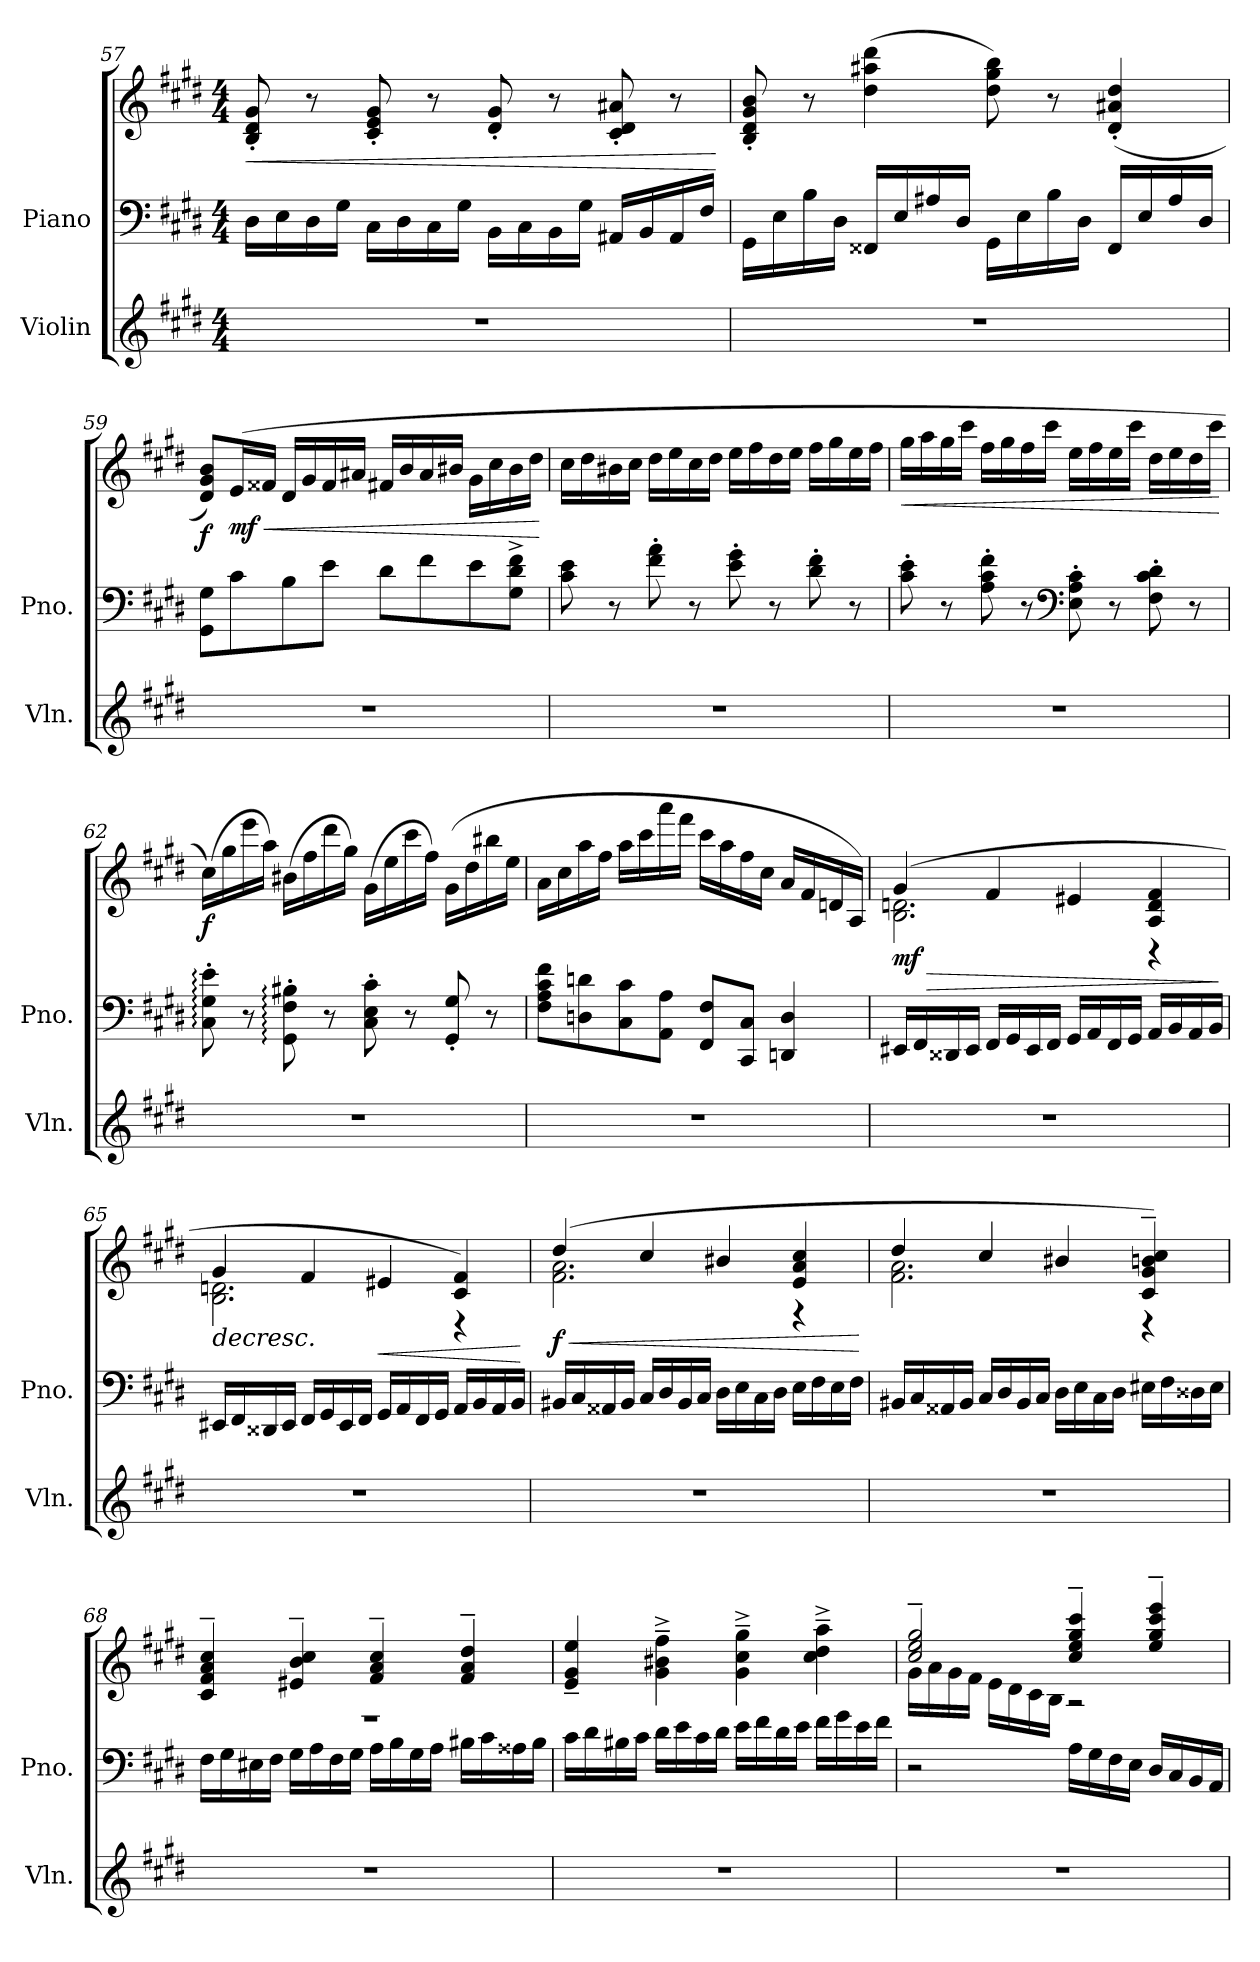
**kern	**kern	**kern	**dynam
*part2	*part1	*part1	*part1
*staff3	*staff2	*staff1	*staff1/2
*I"Violin	*I"Piano	*	*
*I'Vln.	*I'Pno.	*	*
!!LO:LB:g=z
*clefG2	*clefF4	*clefG2	*
*k[f#c#g#d#]	*k[f#c#g#d#]	*k[f#c#g#d#]	*
*M4/4	*M4/4	*M4/4	*
=57	=57	=57	=57
!	!	!	!LO:HP:b
1r	16D#\LL	8B/' 8d#/' 8g#/'	<
.	16E\	.	.
.	16D#\	8r	.
.	16G#\JJ	.	.
.	16C#\LL	8c#/' 8e/' 8g#/'	.
.	16D#\	.	.
.	16C#\	8r	.
.	16G#\JJ	.	.
.	16BB\LL	8d#/' 8g#/'	.
.	16C#\	.	.
.	16BB\	8r	.
.	16G#\JJ	.	.
.	16AA#X/LL	8c#/' 8d#/' 8a#X/'	.
.	16BB/	.	.
.	16AA#/	8r	.
.	16F#/JJ	.	.
.	.	.	[
=58	=58	=58	=58
1r	16GG#\LL	8B/' 8d#/' 8g#/' 8b/'	.
.	16E\	.	.
.	16B\	8r	.
.	16D#\JJ	.	.
.	16FF##X/LL	(4dd#\ 4aa#X\ 4ddd#\	.
.	16E/	.	.
.	16A#X/	.	.
.	16D#/JJ	.	.
.	16GG#\LL	8dd#\ 8gg#\ 8bb\)	.
.	16E\	.	.
.	16B\	8r	.
.	16D#\JJ	.	.
.	16FF##/LL	(4d#/' 4a#X/' 4dd#/'	.
.	16E/	.	.
.	16A#/	.	.
.	16D#/JJ	.	.
!!LO:LB:g=z
=59	=59	=59	=59
!	!	!	!LO:DY:b
1r	8GG#\ 8G#\L	8d#/ 8g#/ 8b/L)	f
!	!	!	!LO:HP:b
!	!	!	!LO:DY:n=1:b
.	8c#\	(16e/L	< mf
.	.	16f##X/JJ	.
.	8B\	16d#/LL	.
.	.	16g#/	.
.	8e\J	16f##/	.
.	.	16a#X/JJ	.
.	8d#\L	16f#X/LL	.
.	.	16b/	.
.	8f#\	16a#/	.
.	.	16b#X/JJ	.
.	8e\	16g#\LL	.
.	.	16cc#\	.
.	8G#\^ 8d#\^ 8f#\^J	16b#\	.
.	.	16dd#\JJ	.
.	.	.	[
=60	=60	=60	=60
1r	8c#\ 8e\	16cc#\LL	.
.	.	16dd#\	.
.	8r	16b#X\	.
.	.	16cc#\JJ	.
.	8f#\' 8a\'	16dd#\LL	.
.	.	16ee\	.
.	8r	16cc#\	.
.	.	16dd#\JJ	.
.	8e\' 8g#\'	16ee\LL	.
.	.	16ff#\	.
.	8r	16dd#\	.
.	.	16ee\JJ	.
.	8d#\' 8f#\'	16ff#\LL	.
.	.	16gg#\	.
.	8r	16ee\	.
.	.	16ff#\JJ	.
!!LO:LB:g=z
=61	=61	=61	=61
!	!	!	!LO:HP:b
1r	8c#\' 8e\'	16gg#\LL	<
.	.	16aa\	.
.	8r	16gg#\	.
.	.	16ccc#\JJ	.
.	8A\' 8c#\' 8f#\'	16ff#\LL	.
.	.	16gg#\	.
.	8r	16ff#\	.
.	.	16ccc#\JJ	.
*	*clefF4	*	*
.	8E\' 8A\' 8c#\'	16ee\LL	.
.	.	16ff#\	.
.	8r	16ee\	.
.	.	16ccc#\JJ	.
.	8F#\' 8c#\' 8d#\'	16dd#\LL	.
.	.	16ee\	.
.	8r	16dd#\	.
.	.	16ccc#\JJ	.
.	.	.	[
=62	=62	=62	=62
!	!	!	!LO:DY:b
1r	8C#\:' 8G#\:' 8e\:'	(16cc#\LL)	f
.	.	16gg#\	.
.	8r	16eee\	.
.	.	16aa\JJ)	.
.	8GG#\:' 8F#\:' 8B#X\:'	(16b#X\LL	.
.	.	16ff#\	.
.	8r	16ddd#\	.
.	.	16gg#\JJ)	.
.	8C#\' 8E\' 8c#\'	(16g#\LL	.
.	.	16ee\	.
.	8r	16ccc#\	.
.	.	16ff#\JJ)	.
.	8GG#/' 8G#/'	(16g#\LL	.
.	.	16dd#\	.
.	8r	16bb#X\	.
.	.	16ee\JJ	.
!!LO:PB:g=z
=63	=63	=63	=63
1r	8F#\ 8A\ 8c#\ 8f#\L	16a\LL	.
.	.	16cc#\	.
.	8Dn\ 8dn\	16aa\	.
.	.	16ff#\JJ	.
.	8C#\ 8c#\	16aa\LL	.
.	.	16ccc#\	.
.	8AA\ 8A\J	16aaa\	.
.	.	16fff#\JJ	.
.	8FF#/ 8F#/L	16ccc#\LL	.
.	.	16aa\	.
.	8CC#/ 8C#/J	16ff#\	.
.	.	16cc#\JJ	.
.	4DDn/ 4D/	16a/LL	.
.	.	16f#/	.
.	.	16dn/	.
.	.	16A/JJ)	.
=64	=64	=64	=64
!	!	!	!LO:HP:b
*	*	*^	*
!	!	!	!	!LO:DY:n=1:b
1r	16EE#X/LL	(4g#/	2.B\ 2.dn\	> mf
.	16FF#/	.	.	.
.	16DD##X/	.	.	.
.	16EE#/JJ	.	.	.
.	16FF#/LL	4f#/	.	.
.	16GG#/	.	.	.
.	16EE#/	.	.	.
.	16FF#/JJ	.	.	.
.	16GG#/LL	4e#X/	.	.
.	16AA/	.	.	.
.	16FF#/	.	.	.
.	16GG#/JJ	.	.	.
.	16AA/LL	4A/ 4d/ 4f#/	4r	.
.	16BB/	.	.	.
.	16AA/	.	.	.
.	16BB/JJ	.	.	.
*	*	*v	*v	*
.	.	.	]
!!LO:LB:g=z
=65	=65	=65	=65
!	!	!	!LO:HP:b
*	*	*^	*
1r	16EE#X/LL	4g#/	2.B\ 2.dn\	>
.	16FF#/	.	.	.
.	16DD##X/	.	.	.
.	16EE#/JJ	.	.	.
.	16FF#/LL	4f#/	.	.
.	16GG#/	.	.	.
.	16EE#/	.	.	.
.	16FF#/JJ	.	.	.
!	!	!	!	!LO:HP:b
.	16GG#/LL	4e#X/	.	<
.	16AA/	.	.	.
.	16FF#/	.	.	.
.	16GG#/JJ	.	.	.
.	16AA/LL	4c#/ 4f#/)	4r	.
.	16BB/	.	.	.
.	16AA/	.	.	.
.	16BB/JJ	.	.	.
*	*	*v	*v	*
.	.	.	] [
=66	=66	=66	=66
!	!	!	!LO:HP:b
*	*	*^	*
!	!	!	!	!LO:DY:n=1:b
1r	16BB#X/LL	(4dd#/	2.f#\ 2.a\	< f
.	16C#/	.	.	.
.	16AA##X/	.	.	.
.	16BB#/JJ	.	.	.
.	16C#/LL	4cc#/	.	.
.	16D#/	.	.	.
.	16BB#/	.	.	.
.	16C#/JJ	.	.	.
.	16D#\LL	4b#X/	.	.
.	16E\	.	.	.
.	16C#\	.	.	.
.	16D#\JJ	.	.	.
.	16E\LL	4e/ 4a/ 4cc#/	4r	.
.	16F#\	.	.	.
.	16E\	.	.	.
.	16F#\JJ	.	.	.
*	*	*v	*v	*
.	.	.	[
!!LO:LB:g=z
=67	=67	=67	=67
*	*	*^	*
1r	16BB#X/LL	4dd#/	2.f#\ 2.a\	.
.	16C#/	.	.	.
.	16AA##X/	.	.	.
.	16BB#/JJ	.	.	.
.	16C#/LL	4cc#/	.	.
.	16D#/	.	.	.
.	16BB#/	.	.	.
.	16C#/JJ	.	.	.
.	16D#\LL	4b#X/	.	.
.	16E\	.	.	.
.	16C#\	.	.	.
.	16D#\JJ	.	.	.
.	16E#X\LL	4c#/~ 4g#/~ 4bn/~ 4cc#/~)	4r	.
.	16F#\	.	.	.
.	16D##X\	.	.	.
.	16E#\JJ	.	.	.
=68	=68	=68	=68	=68
1r	16F#\LL	4c#/~ 4f#/~ 4a/~ 4cc#/~	1r	.
.	16G#\	.	.	.
.	16E#X\	.	.	.
.	16F#\JJ	.	.	.
.	16G#\LL	4e#X/~ 4b/~ 4cc#/~	.	.
.	16A\	.	.	.
.	16F#\	.	.	.
.	16G#\JJ	.	.	.
.	16A\LL	4f#/~ 4a/~ 4cc#/~	.	.
.	16B\	.	.	.
.	16G#\	.	.	.
.	16A\JJ	.	.	.
.	16B#X\LL	4f#/~ 4a/~ 4dd#/~	.	.
.	16c#\	.	.	.
.	16A##X\	.	.	.
.	16B#\JJ	.	.	.
*	*	*v	*v	*
!!LO:LB:g=z
=69	=69	=69	=69
1r	16c#\LL	4e/~ 4g#/~ 4ee/~	.
.	16d#\	.	.
.	16B#X\	.	.
.	16c#\JJ	.	.
.	16d#\LL	4g#\~^ 4b#X\~^ 4ff#\~^	.
.	16e\	.	.
.	16c#\	.	.
.	16d#\JJ	.	.
.	16e\LL	4g#\~^ 4cc#\~^ 4gg#\~^	.
.	16f#\	.	.
.	16d#\	.	.
.	16e\JJ	.	.
.	16f#\LL	4cc#\~^ 4dd#\~^ 4aa\~^	.
.	16g#\	.	.
.	16e\	.	.
.	16f#\JJ	.	.
=70	=70	=70	=70
*	*	*^	*
1r	2r	2cc#/~ 2ee/~ 2gg#/~	16g#\LL	.
.	.	.	16a\	.
.	.	.	16g#\	.
.	.	.	16f#\JJ	.
.	.	.	16e\LL	.
.	.	.	16d#\	.
.	.	.	16c#\	.
.	.	.	16B\JJ	.
.	16A\LL	4cc#/~ 4ee/~ 4gg#/~ 4ccc#/~	2r	.
.	16G#\	.	.	.
.	16F#\	.	.	.
.	16E\JJ	.	.	.
.	16D#/LL	4ee/~ 4gg#/~ 4ccc#/~ 4eee/~	.	.
.	16C#/	.	.	.
.	16BB/	.	.	.
.	16AA/JJ	.	.	.
*	*	*v	*v	*
=	=	=	=
*-	*-	*-	*-
